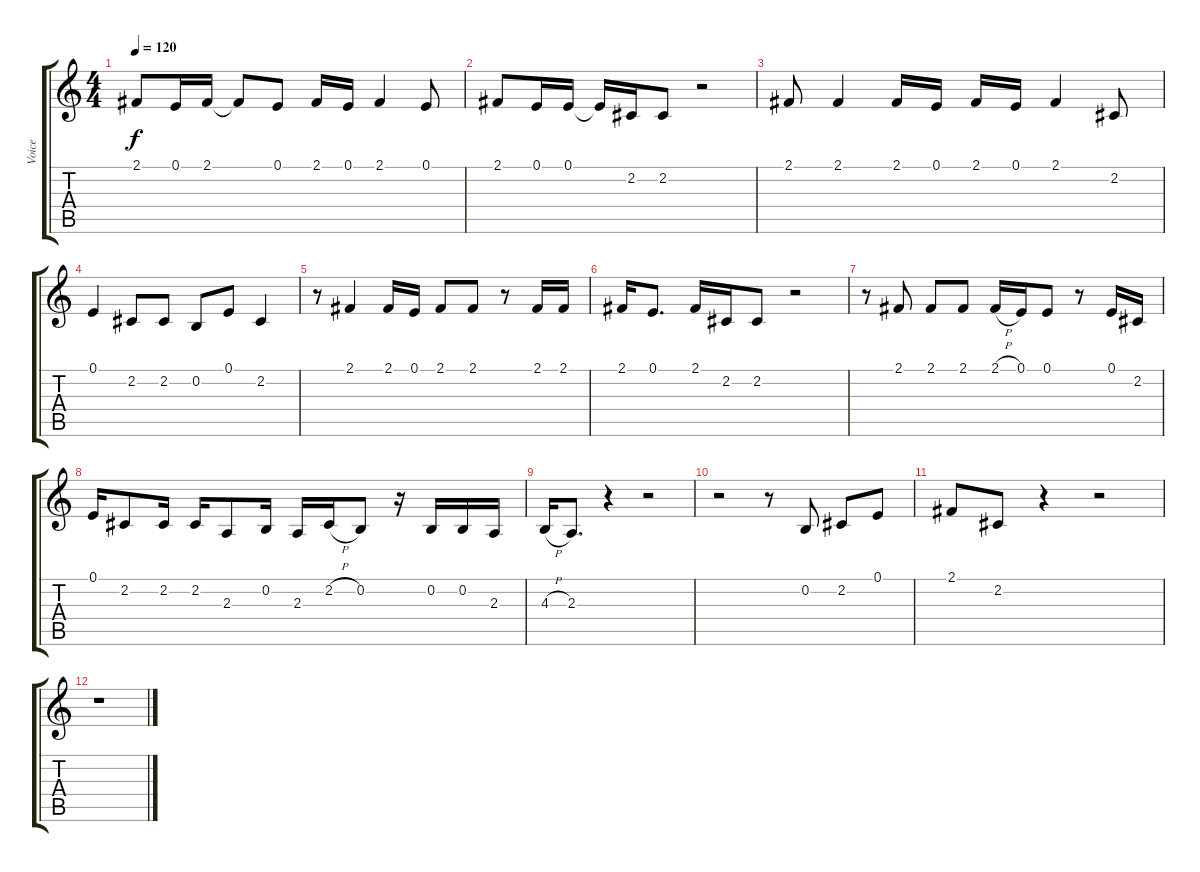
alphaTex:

\track ("Voice" "Voice") {instrument accordion}
\staff {score tabs}
\tuning (E4 B3 G3 D3 A2 E2) {hide}
\ts (4 4)
\tempo 120
\clef g2
\ks c
2.1.8{dy f} 0.1.16 2.1.16 2.1{t}.8 0.1.8 2.1.16 0.1.16 2.1.4 0.1.8 |
2.1.8 0.1.16 0.1.16 0.1{t}.16 2.2.16 2.2.8 r.2 |
2.1.8 2.1.4 2.1.16 0.1.16 2.1.16 0.1.16 2.1.4 2.2.8 |
0.1.4 2.2.8 2.2.8 0.2.8 0.1.8 2.2.4 |
r.8 2.1.4 2.1.16 0.1.16 2.1.8 2.1.8 r.8 2.1.16 2.1.16 |
2.1.16 0.1.8{d} 2.1.16 2.2.16 2.2.8 r.2 |
r.8 2.1.8 2.1.8 2.1.8 2.1{h}.16 0.1.16 0.1.8 r.8 0.1.16 2.2.16 |
0.1.16 2.2.8 2.2.16 2.2.16 2.3.8 0.2.16 2.3.16 2.2{h}.16 0.2.8 r.16 0.2.16 0.2.16 2.3.16 |
4.3{h}.16 2.3.8{d} r.4 r.2 |
r.2 r.8 0.2.8 2.2.8 0.1.8 |
2.1.8 2.2.8 r.4 r.2 |
r.1
